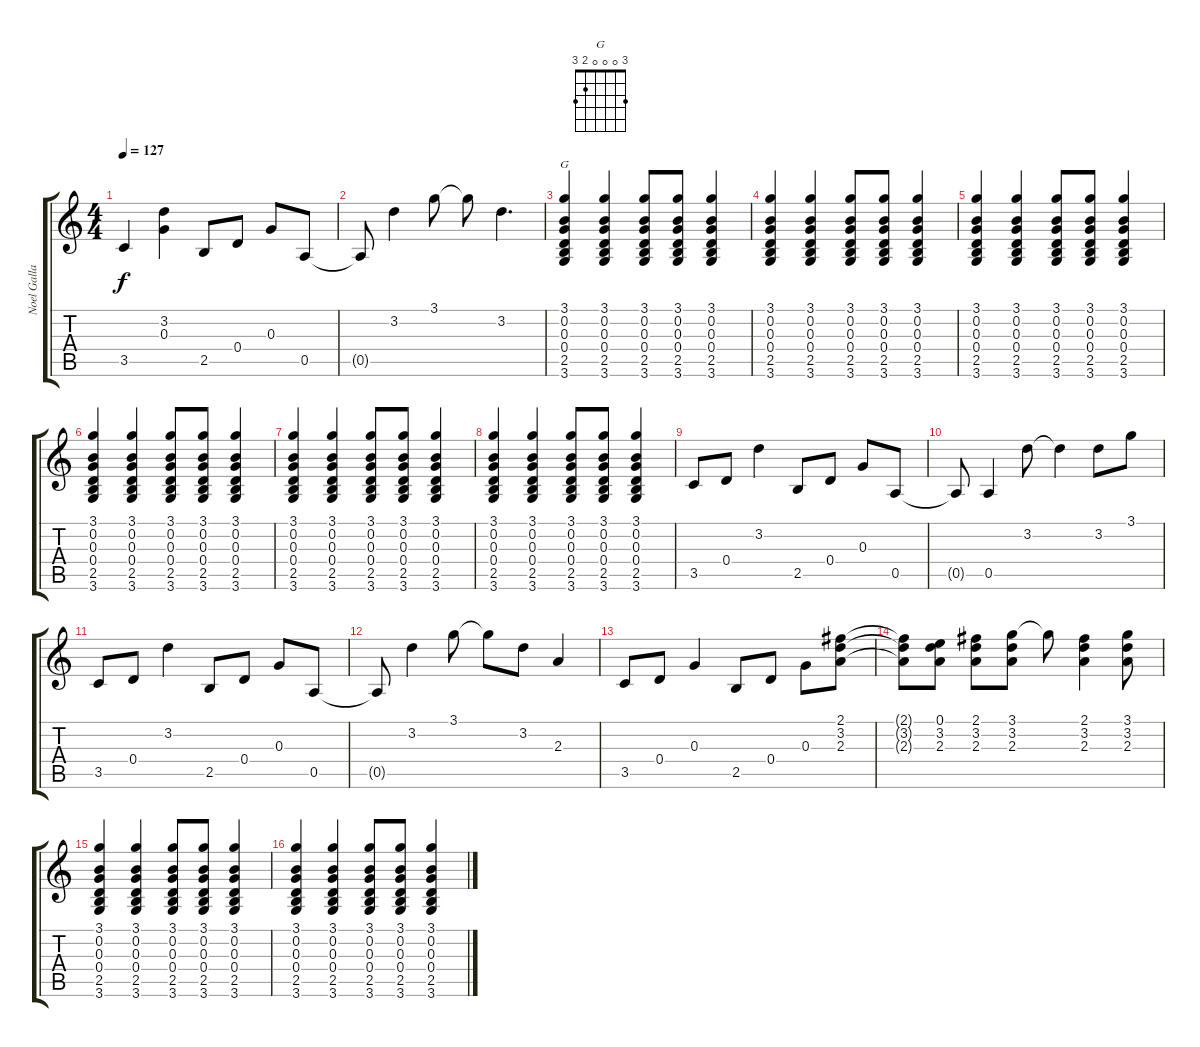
\track ("Noel Gallagher (Lead Guitar)" "Noel Galla") {instrument overdrivenguitar}
\staff {score tabs}
\tuning (E4 B3 G3 D3 A2 E2) {hide}
\chord ("G" 3 0 0 0 2 3)
\ts (4 4)
\tempo 127
\clef g2
\ks c
3.5.4{dy f} (3.2 0.3).4 2.5.8 0.4.8 0.3.8 0.5.8 |
0.5{t}.8 3.2.4 3.1.8 3.1{t}.8 3.2.4{d} |
(3.1 0.2 0.3 0.4 2.5 3.6).4{ch "G"} (3.1 0.2 0.3 0.4 2.5 3.6).4 (3.1 0.2 0.3 0.4 2.5 3.6).8 (3.1 0.2 0.3 0.4 2.5 3.6).8 (3.1 0.2 0.3 0.4 2.5 3.6).4 |
(3.1 0.2 0.3 0.4 2.5 3.6).4 (3.1 0.2 0.3 0.4 2.5 3.6).4 (3.1 0.2 0.3 0.4 2.5 3.6).8 (3.1 0.2 0.3 0.4 2.5 3.6).8 (3.1 0.2 0.3 0.4 2.5 3.6).4 |
(3.1 0.2 0.3 0.4 2.5 3.6).4 (3.1 0.2 0.3 0.4 2.5 3.6).4 (3.1 0.2 0.3 0.4 2.5 3.6).8 (3.1 0.2 0.3 0.4 2.5 3.6).8 (3.1 0.2 0.3 0.4 2.5 3.6).4 |
(3.1 0.2 0.3 0.4 2.5 3.6).4 (3.1 0.2 0.3 0.4 2.5 3.6).4 (3.1 0.2 0.3 0.4 2.5 3.6).8 (3.1 0.2 0.3 0.4 2.5 3.6).8 (3.1 0.2 0.3 0.4 2.5 3.6).4 |
(3.1 0.2 0.3 0.4 2.5 3.6).4 (3.1 0.2 0.3 0.4 2.5 3.6).4 (3.1 0.2 0.3 0.4 2.5 3.6).8 (3.1 0.2 0.3 0.4 2.5 3.6).8 (3.1 0.2 0.3 0.4 2.5 3.6).4 |
(3.1 0.2 0.3 0.4 2.5 3.6).4 (3.1 0.2 0.3 0.4 2.5 3.6).4 (3.1 0.2 0.3 0.4 2.5 3.6).8 (3.1 0.2 0.3 0.4 2.5 3.6).8 (3.1 0.2 0.3 0.4 2.5 3.6).4 |
3.5.8 0.4.8 3.2.4 2.5.8 0.4.8 0.3.8 0.5.8 |
0.5{t}.8 0.5.4 3.2.8 3.2{t}.4 3.2.8 3.1.8 |
3.5.8 0.4.8 3.2.4 2.5.8 0.4.8 0.3.8 0.5.8 |
0.5{t}.8 3.2.4 3.1.8 3.1{t}.8 3.2.8 2.3.4 |
3.5.8 0.4.8 0.3.4 2.5.8 0.4.8 0.3.8 (2.1 3.2 2.3).8 |
(2.1{t} 3.2{t} 2.3{t}).8 (0.1 3.2 2.3).8 (2.1 3.2 2.3).8 (3.1 3.2 2.3).8 3.1{t}.8 (2.1 3.2 2.3).4 (3.1 3.2 2.3).8 |
(3.1 0.2 0.3 0.4 2.5 3.6).4 (3.1 0.2 0.3 0.4 2.5 3.6).4 (3.1 0.2 0.3 0.4 2.5 3.6).8 (3.1 0.2 0.3 0.4 2.5 3.6).8 (3.1 0.2 0.3 0.4 2.5 3.6).4 |
(3.1 0.2 0.3 0.4 2.5 3.6).4 (3.1 0.2 0.3 0.4 2.5 3.6).4 (3.1 0.2 0.3 0.4 2.5 3.6).8 (3.1 0.2 0.3 0.4 2.5 3.6).8 (3.1 0.2 0.3 0.4 2.5 3.6).4
